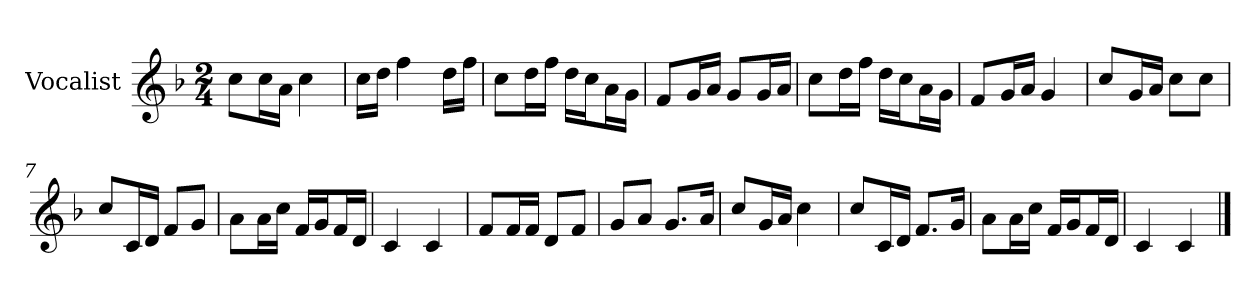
**kern
*part1
*staff1
*I"Vocalist
*k[b-]
*F:
*M2/4
=
8ccL
16ccL
16aJJ
4cc
=1
16ccLL
16ddJJ
4ff
16ddLL
16ffJJ
=2
8ccL
16ddL
16ffJJ
16ddLL
16ccJ
16aL
16gJJ
=3
8fL
16gL
16aJJ
8gL
16gL
16aJJ
=4
8ccL
16ddL
16ffJJ
16ddLL
16ccJ
16aL
16gJJ
=5
8fL
16gL
16aJJ
4g
=6
8ccL
16gL
16aJJ
8ccL
8ccJ
=7
8ccL
16cL
16dJJ
8fL
8gJ
=8
8aL
16aL
16ccJJ
16fLL
16gJ
16fL
16dJJ
=9
4c
4c
=10
8fL
16fL
16fJJ
8dL
8fJ
=11
8gL
8aJ
8.gL
16aJk
=12
8ccL
16gL
16aJJ
4cc
=13
8ccL
16cL
16dJJ
8.fL
16gJk
=14
8aL
16aL
16ccJJ
16fLL
16gJ
16fL
16dJJ
=15
4c
4c
==
*-
